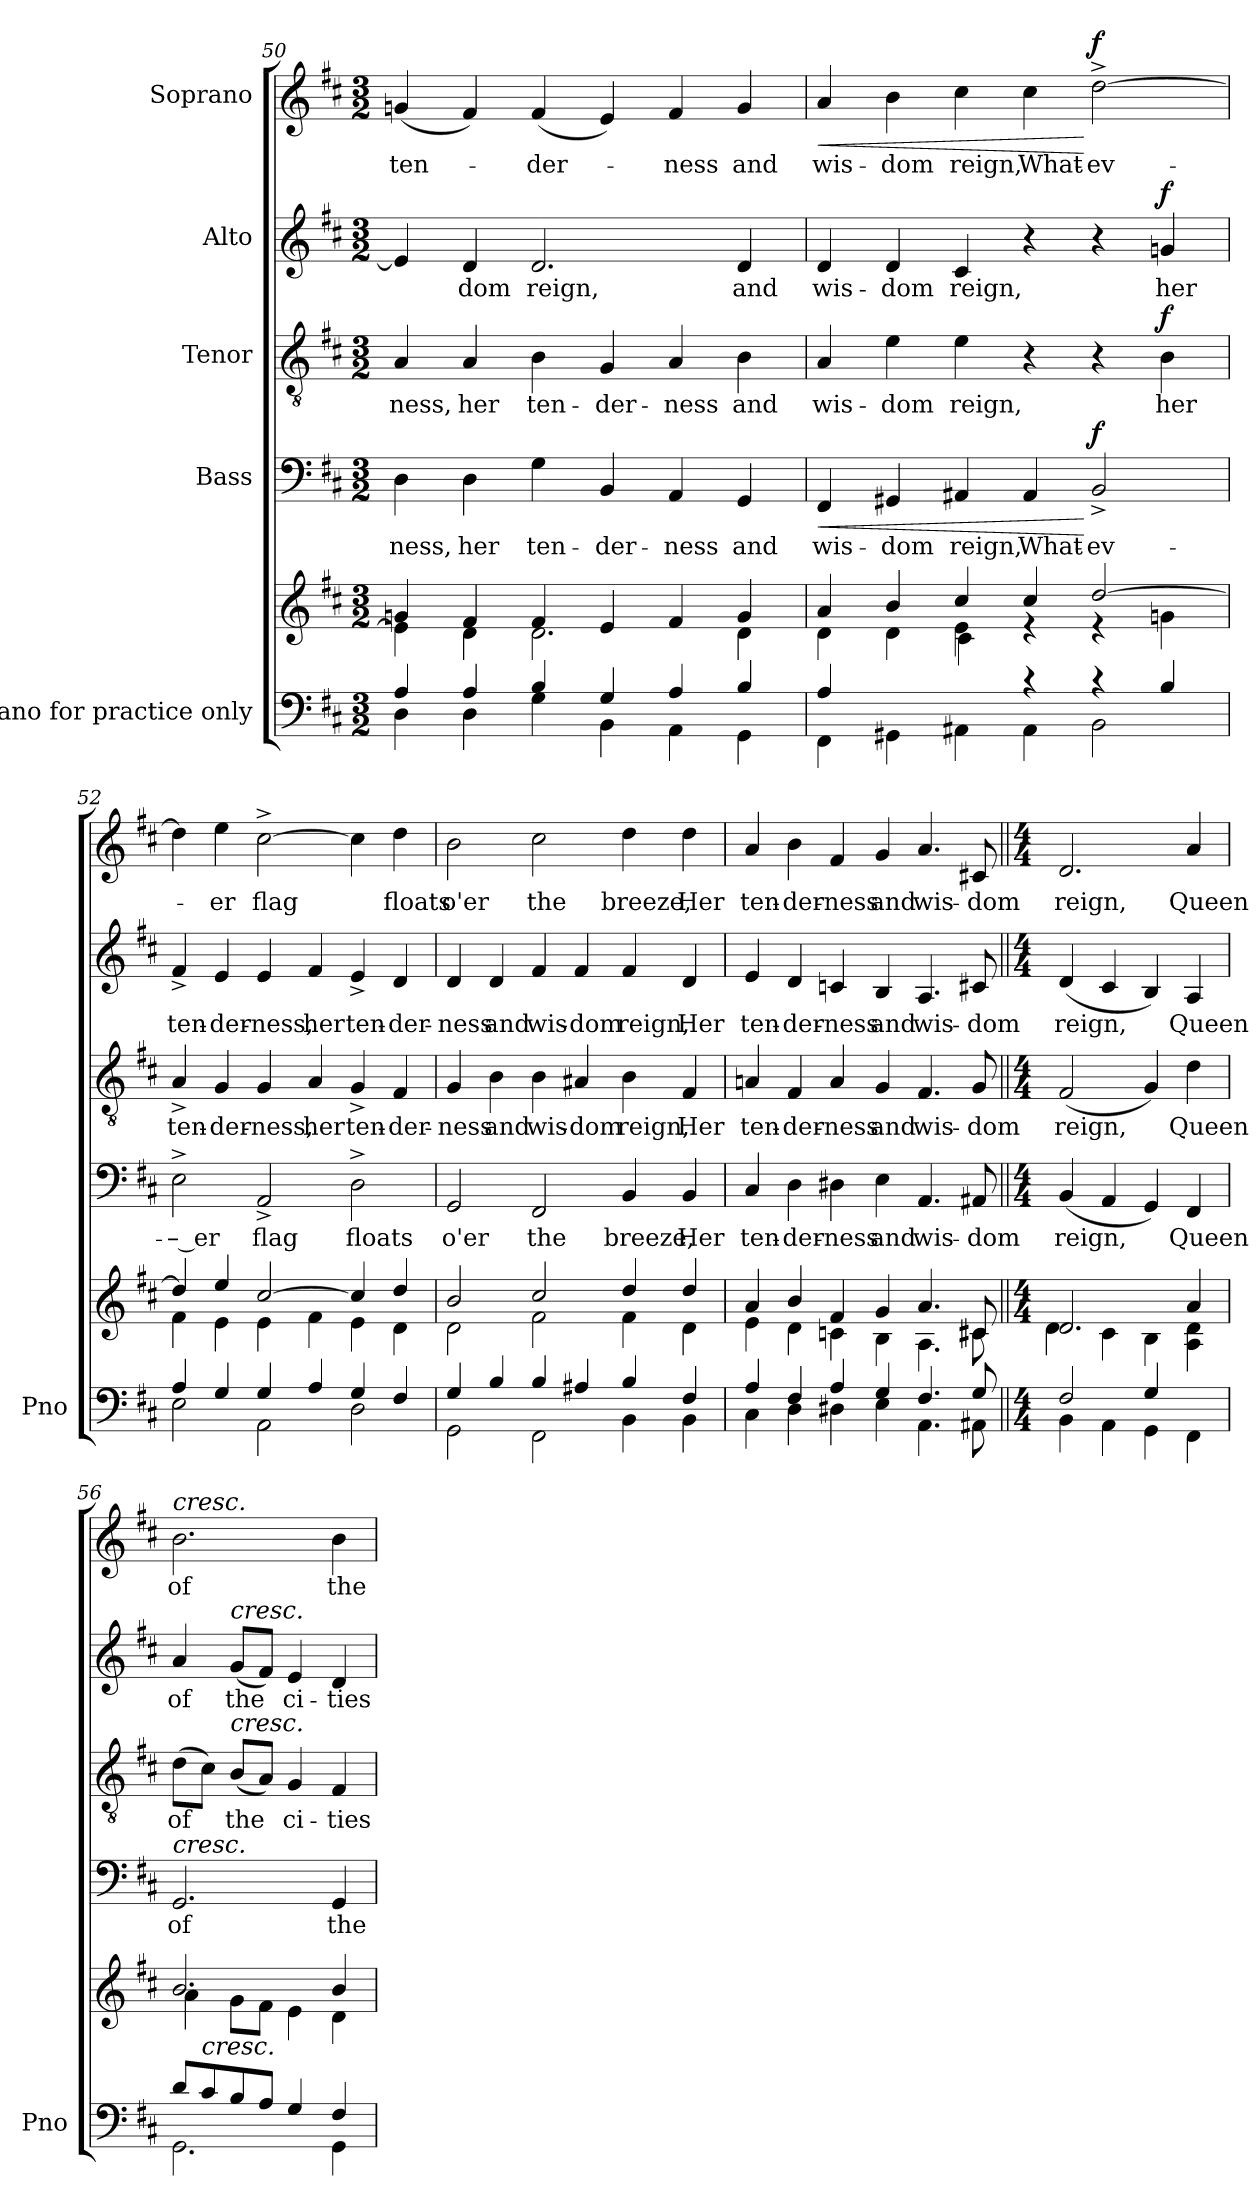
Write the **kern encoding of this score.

**kern	**kern	**kern	**text	**dynam	**kern	**text	**dynam	**kern	**text	**dynam	**kern	**text	**dynam
*part5	*part5	*part4	*part4	*part4	*part3	*part3	*part3	*part2	*part2	*part2	*part1	*part1	*part1
*staff6	*staff5	*staff4	*staff4	*staff4	*staff3	*staff3	*staff3	*staff2	*staff2	*staff2	*staff1	*staff1	*staff1
*I"Piano for practice only	*	*I"Bass	*	*	*I"Tenor	*	*	*I"Alto	*	*	*I"Soprano	*	*
*I'Pno	*	*	*	*	*	*	*	*	*	*	*	*	*
*clefF4	*clefG2	*clefF4	*	*	*clefGv2	*	*	*clefG2	*	*	*clefG2	*	*
*k[f#c#]	*k[f#c#]	*k[f#c#]	*	*	*k[f#c#]	*	*	*k[f#c#]	*	*	*k[f#c#]	*	*
*M3/2	*M3/2	*M3/2	*	*	*M3/2	*	*	*M3/2	*	*	*M3/2	*	*
=50	=50	=50	=50	=50	=50	=50	=50	=50	=50	=50	=50	=50	=50
*^	*^	*	*	*	*	*	*	*	*	*	*	*	*
!	!	!	!	!	!LO:LY:b	!	!	!LO:LY:b	!	!	!	!	!	!LO:LY:b	!
4A/	4D\	4gn/	4e\]	4D\	-ness,	.	4A/	-ness,	.	4e/]	.	.	(<4gn/	ten-	.
!	!	!	!	!	!LO:LY:b	!	!	!LO:LY:b	!	!	!LO:LY:b	!	!	!	!
4A/	4D\	4f#/	4d\	4D\	her	.	4A/	her	.	4d/	-dom	.	4f#/)	.	.
!	!	!	!	!	!LO:LY:b	!	!	!LO:LY:b	!	!	!LO:LY:b	!	!	!LO:LY:b	!
4B/	4G\	4f#/	2.d\	4G\	ten-	.	4B\	ten-	.	2.d/	reign,	.	(<4f#/	-der-	.
!	!	!	!	!	!LO:LY:b	!	!	!LO:LY:b	!	!	!	!	!	!	!
4G/	4BB\	4e/	.	4BB/	-der-	.	4G/	-der-	.	.	.	.	4e/)	.	.
!	!	!	!	!	!LO:LY:b	!	!	!LO:LY:b	!	!	!	!	!	!LO:LY:b	!
4A/	4AA\	4f#/	.	4AA/	-ness	.	4A/	-ness	.	.	.	.	4f#/	-ness	.
!	!	!	!	!	!LO:LY:b	!	!	!LO:LY:b	!	!	!LO:LY:b	!	!	!LO:LY:b	!
4B/	4GG\	4g/	4d\	4GG/	and	.	4B\	and	.	4d/	and	.	4g/	and	.
=51	=51	=51	=51	=51	=51	=51	=51	=51	=51	=51	=51	=51	=51	=51	=51
*	*	*	*^	*	*	*	*	*	*	*	*	*	*	*	*
!	!	!	!	!	!	!LO:LY:b	!LO:HP:b	!	!LO:LY:b	!	!	!LO:LY:b	!	!	!LO:LY:b	!LO:HP:b
4A/	4FF#\	4a/	4d\	2ryy	4FF#/	wis-	<	4A/	wis-	.	4d/	wis-	.	4a/	wis-	<
!	!	!	!	!	!	!LO:LY:b	!	!	!LO:LY:b	!	!	!LO:LY:b	!	!	!LO:LY:b	!
4ryy	4GG#X\	4b/	4d\	.	4GG#X/	-dom	.	4e\	-dom	.	4d/	-dom	.	4b\	-dom	.
!	!	!	!	!	!	!LO:LY:b	!	!	!LO:LY:b	!	!	!LO:LY:b	!	!	!LO:LY:b	!
4ryy	4AA#X\	4cc#/	4e\	4c#\	4AA#X/	reign,	.	4e\	reign,	.	4c#/	reign,	.	4cc#\	reign,	.
!	!	!	!	!	!	!LO:LY:b	!	!	!	!	!	!	!	!	!LO:LY:b	!
4r	4AA#\	4cc#/	4r	2.ryy	4AA#/	What-	.	4r	.	.	4r	.	.	4cc#\	What-	.
!	!	!	!	!	!	!LO:LY:b	!LO:DY:n=1:a	!	!	!	!	!	!	!	!LO:LY:b	!LO:DY:n=1:a
4r	2BB\	[2dd/	4r	.	2BB^/	-ev-	[ f	4r	.	.	4r	.	.	[2dd^\	-ev-	[ f
!	!	!	!	!	!	!	!	!	!LO:LY:b	!LO:DY:a	!	!LO:LY:b	!LO:DY:a	!	!	!
4B/	.	.	4gn\	.	.	.	.	4B\	her	f	4gn/	her	f	.	.	.
*	*	*	*v	*v	*	*	*	*	*	*	*	*	*	*	*	*
!!LO:LB:g=z
=52	=52	=52	=52	=52	=52	=52	=52	=52	=52	=52	=52	=52	=52	=52	=52
!	!	!	!	!	!LO:LY:b	!	!	!LO:LY:b	!	!	!LO:LY:b	!	!	!	!
4A/	2E\	4dd/]	4f#\	2E^\	-– er	.	4A^/	ten-	.	4f#^/	ten-	.	4dd\]	.	.
!	!	!	!	!	!	!	!	!LO:LY:b	!	!	!LO:LY:b	!	!	!LO:LY:b	!
4G/	.	4ee/	4e\	.	.	.	4G/	-der-	.	4e/	-der-	.	4ee\	-er	.
!	!	!	!	!	!LO:LY:b	!	!	!LO:LY:b	!	!	!LO:LY:b	!	!	!LO:LY:b	!
4G/	2AA\	[2cc#/	4e\	2AA^/	flag	.	4G/	-ness,	.	4e/	-ness,	.	[2cc#^\	flag	.
!	!	!	!	!	!	!	!	!LO:LY:b	!	!	!LO:LY:b	!	!	!	!
4A/	.	.	4f#\	.	.	.	4A/	her	.	4f#/	her	.	.	.	.
!	!	!	!	!	!LO:LY:b	!	!	!LO:LY:b	!	!	!LO:LY:b	!	!	!	!
4G/	2D\	4cc#/]	4e\	2D^\	floats	.	4G^/	ten-	.	4e^/	ten-	.	4cc#\]	.	.
!	!	!	!	!	!	!	!	!LO:LY:b	!	!	!LO:LY:b	!	!	!LO:LY:b	!
4F#/	.	4dd/	4d\	.	.	.	4F#/	-der-	.	4d/	-der-	.	4dd\	floats	.
=53	=53	=53	=53	=53	=53	=53	=53	=53	=53	=53	=53	=53	=53	=53	=53
!	!	!	!	!	!LO:LY:b	!	!	!LO:LY:b	!	!	!LO:LY:b	!	!	!LO:LY:b	!
4G/	2GG\	2b/	2d\	2GG/	o'er	.	4G/	-ness	.	4d/	-ness	.	2b\	o'er	.
!	!	!	!	!	!	!	!	!LO:LY:b	!	!	!LO:LY:b	!	!	!	!
4B/	.	.	.	.	.	.	4B\	and	.	4d/	and	.	.	.	.
!	!	!	!	!	!LO:LY:b	!	!	!LO:LY:b	!	!	!LO:LY:b	!	!	!LO:LY:b	!
4B/	2FF#\	2cc#/	2f#\	2FF#/	the	.	4B\	wis-	.	4f#/	wis-	.	2cc#\	the	.
!	!	!	!	!	!	!	!	!LO:LY:b	!	!	!LO:LY:b	!	!	!	!
4A#X/	.	.	.	.	.	.	4A#X/	-dom	.	4f#/	-dom	.	.	.	.
!	!	!	!	!	!LO:LY:b	!	!	!LO:LY:b	!	!	!LO:LY:b	!	!	!LO:LY:b	!
4B/	4BB\	4dd/	4f#\	4BB/	breeze,	.	4B\	reign,	.	4f#/	reign,	.	4dd\	breeze,	.
!	!	!	!	!	!LO:LY:b	!	!	!LO:LY:b	!	!	!LO:LY:b	!	!	!LO:LY:b	!
4F#/	4BB\	4dd/	4d\	4BB/	Her	.	4F#/	Her	.	4d/	Her	.	4dd\	Her	.
=54	=54	=54	=54	=54	=54	=54	=54	=54	=54	=54	=54	=54	=54	=54	=54
!	!	!	!	!	!LO:LY:b	!	!	!LO:LY:b	!	!	!LO:LY:b	!	!	!LO:LY:b	!
4A/	4C#\	4a/	4e\	4C#/	ten-	.	4An/	ten-	.	4e/	ten-	.	4a/	ten-	.
!	!	!	!	!	!LO:LY:b	!	!	!LO:LY:b	!	!	!LO:LY:b	!	!	!LO:LY:b	!
4F#/	4D\	4b/	4d\	4D\	-der-	.	4F#/	-der-	.	4d/	-der-	.	4b\	-der-	.
!	!	!	!	!	!LO:LY:b	!	!	!LO:LY:b	!	!	!LO:LY:b	!	!	!LO:LY:b	!
4A/	4D#X\	4f#/	4cn\	4D#X\	-ness	.	4A/	-ness	.	4cn/	-ness	.	4f#/	-ness	.
!	!	!	!	!	!LO:LY:b	!	!	!LO:LY:b	!	!	!LO:LY:b	!	!	!LO:LY:b	!
4G/	4E\	4g/	4B\	4E\	and	.	4G/	and	.	4B/	and	.	4g/	and	.
!	!	!	!	!	!LO:LY:b	!	!	!LO:LY:b	!	!	!LO:LY:b	!	!	!LO:LY:b	!
4.F#/	4.AA\	4.a/	4.A\	4.AA/	wis-	.	4.F#/	wis-	.	4.A/	wis-	.	4.a/	wis-	.
!	!	!	!	!	!LO:LY:b	!	!	!LO:LY:b	!	!	!LO:LY:b	!	!	!LO:LY:b	!
8G/	8AA#X\	8c#X/	8c#\	8AA#X/	-dom	.	8G/	-dom	.	8c#X/	-dom	.	8c#X/	-dom	.
!!LO:PB:g=z
=55||	=55||	=55||	=55||	=55||	=55||	=55||	=55||	=55||	=55||	=55||	=55||	=55||	=55||	=55||	=55||
*M4/4	*	*M4/4	*	*M4/4	*	*	*M4/4	*	*	*M4/4	*	*	*M4/4	*	*
!	!	!	!	!	!LO:LY:b	!	!	!LO:LY:b	!	!	!LO:LY:b	!	!	!LO:LY:b	!
2F#/	4BB\	2.d/	4d\	(<4BB/	reign,	.	(<2F#/	reign,	.	(<4d/	reign,	.	2.d/	reign,	.
.	4AA\	.	4c#\	4AA/	.	.	.	.	.	4c#/	.	.	.	.	.
4G/	4GG\	.	4B\	4GG/)	.	.	4G/)	.	.	4B/)	.	.	.	.	.
!	!	!	!	!	!LO:LY:b	!	!	!LO:LY:b	!	!	!LO:LY:b	!	!	!LO:LY:b	!
4ryy	4FF#\	4a/	4A\ 4d\	4FF#/	Queen	.	4d\	Queen	.	4A/	Queen	.	4a/	Queen	.
=56	=56	=56	=56	=56	=56	=56	=56	=56	=56	=56	=56	=56	=56	=56	=56
!	!	!	!	!	!	!	!	!	!	!	!	!	!LO:TX:a:i:t=cresc.	!	!
!	!	!	!	!LO:TX:a:i:t=cresc.	!	!	!	!	!	!	!	!	!	!	!
!	!	!	!	!	!LO:LY:b	!	!	!LO:LY:b	!	!	!LO:LY:b	!	!	!LO:LY:b	!
8d/L	2.GG\	2.b/	4a\	2.GG/	of	.	(>8d\L	of	.	4a/	of	.	2.b\	of	.
!LO:TX:a:i:t=cresc.	!	!	!	!	!	!	!	!	!	!	!	!	!	!	!
8c#/	.	.	.	.	.	.	8c#\J)	.	.	.	.	.	.	.	.
!	!	!	!	!	!	!	!	!	!	!LO:TX:a:i:t=cresc.	!	!	!	!	!
!	!	!	!	!	!	!	!LO:TX:a:i:t=cresc.	!	!	!	!	!	!	!	!
!	!	!	!	!	!	!	!	!LO:LY:b	!	!	!LO:LY:b	!	!	!	!
8B/	.	.	8g\L	.	.	.	(<8B/L	the	.	(<8g/L	the	.	.	.	.
8A/J	.	.	8f#\J	.	.	.	8A/J)	.	.	8f#/J)	.	.	.	.	.
!	!	!	!	!	!	!	!	!LO:LY:b	!	!	!LO:LY:b	!	!	!	!
4G/	.	.	4e\	.	.	.	4G/	ci-	.	4e/	ci-	.	.	.	.
!	!	!	!	!	!LO:LY:b	!	!	!LO:LY:b	!	!	!LO:LY:b	!	!	!LO:LY:b	!
4F#/	4GG\	4b/	4d\	4GG/	the	.	4F#/	-ties	.	4d/	-ties	.	4b\	the	.
*v	*v	*	*	*	*	*	*	*	*	*	*	*	*	*	*
*	*v	*v	*	*	*	*	*	*	*	*	*	*	*	*
=	=	=	=	=	=	=	=	=	=	=	=	=	=
*-	*-	*-	*-	*-	*-	*-	*-	*-	*-	*-	*-	*-	*-
